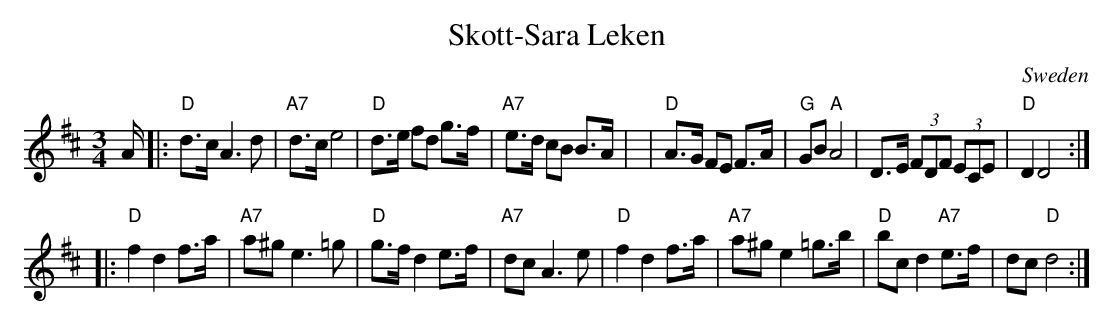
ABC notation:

X:1
T:Skott-Sara Leken
L:1/8
M:3/4
O:Sweden
K:D major
A/ \
|: "D"d>c A3 d | "A7"d>c e4 | "D"d>e fd g>f | "A7"e>d cB B>A | \
|  "D"A>G FE F>A | "G"GB "A"A4 | D>E (3FDF (3ECE | "D"D2 D4 ::
"D"f2 d2 f>a | "A7"a^g e3=g | "D"g>f d2 e>f | "A7"dc A3e | \
"D"f2 d2 f>a | "A7"a^g e2 =g>b | "D"bc d2 "A7"e>f | dc "D"d4 :|
